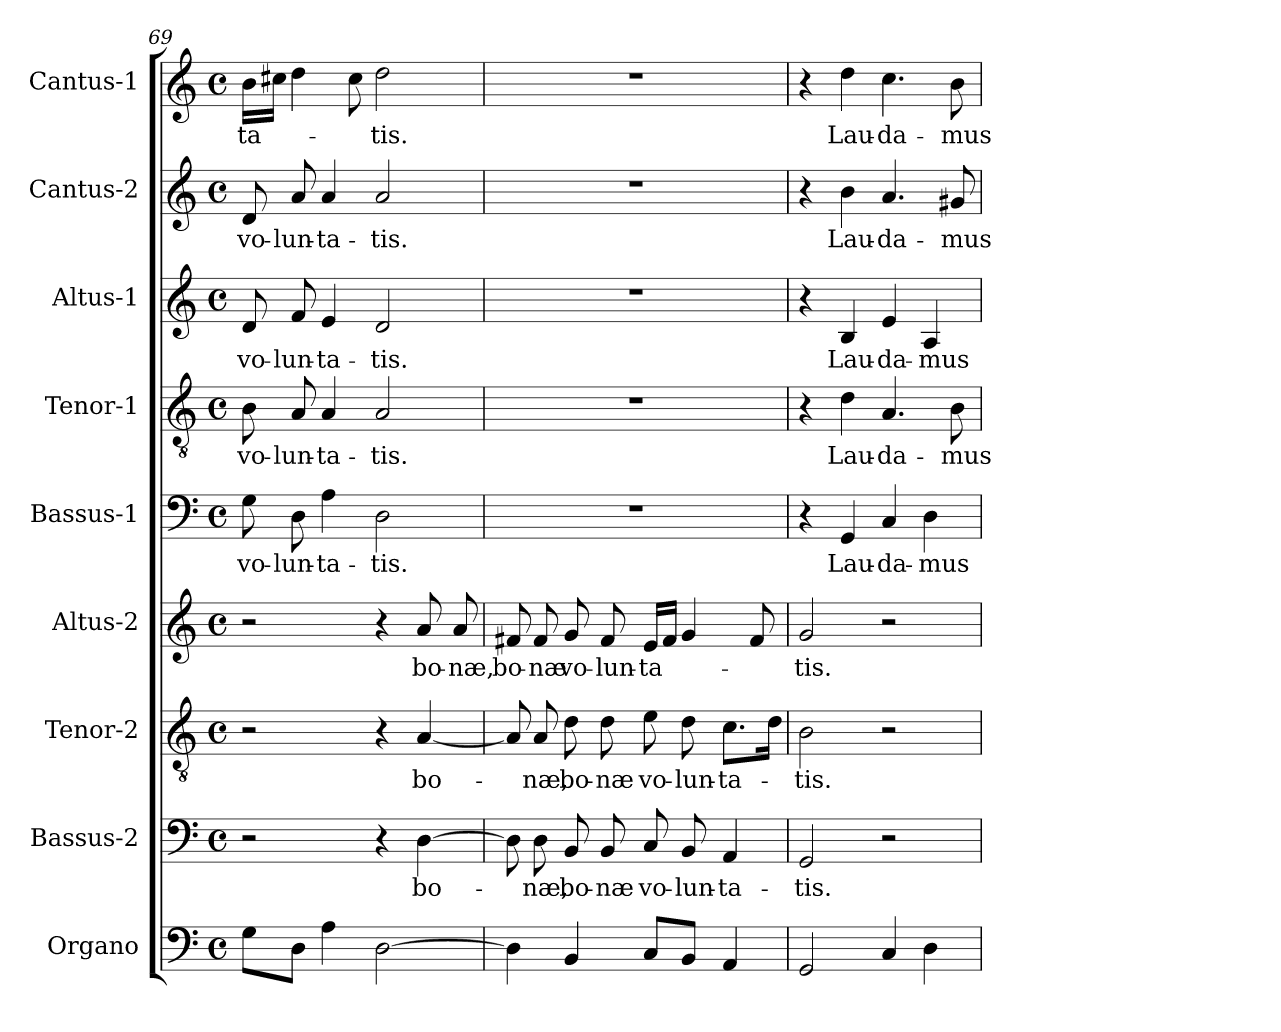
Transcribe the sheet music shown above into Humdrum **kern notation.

**kern	**kern	**text	**kern	**text	**kern	**text	**kern	**text	**kern	**text	**kern	**text	**kern	**text	**kern	**text
*part9	*part8	*part8	*part7	*part7	*part6	*part6	*part5	*part5	*part4	*part4	*part3	*part3	*part2	*part2	*part1	*part1
*staff9	*staff8	*staff8	*staff7	*staff7	*staff6	*staff6	*staff5	*staff5	*staff4	*staff4	*staff3	*staff3	*staff2	*staff2	*staff1	*staff1
*I"Organo	*I"Bassus-2	*	*I"Tenor-2	*	*I"Altus-2	*	*I"Bassus-1	*	*I"Tenor-1	*	*I"Altus-1	*	*I"Cantus-2	*	*I"Cantus-1	*
*I'Og	*I'B2	*	*	*	*I'A2	*	*I'B1	*	*I'T1	*	*I'A1	*	*I'C2	*	*I'C1	*
*clefF4	*clefF4	*	*clefGv2	*	*clefG2	*	*clefF4	*	*clefGv2	*	*clefG2	*	*clefG2	*	*clefG2	*
*k[]	*k[]	*	*k[]	*	*k[]	*	*k[]	*	*k[]	*	*k[]	*	*k[]	*	*k[]	*
*C:	*C:	*	*C:	*	*C:	*	*C:	*	*C:	*	*C:	*	*C:	*	*C:	*
*M4/4	*M4/4	*	*M4/4	*	*M4/4	*	*M4/4	*	*M4/4	*	*M4/4	*	*M4/4	*	*M4/4	*
*met(c)	*met(c)	*	*met(c)	*	*met(c)	*	*met(c)	*	*met(c)	*	*met(c)	*	*met(c)	*	*met(c)	*
=69	=69	=69	=69	=69	=69	=69	=69	=69	=69	=69	=69	=69	=69	=69	=69	=69
!	!	!	!	!	!	!	!	!LO:LY:b	!	!	!	!	!	!	!	!
!	!	!	!	!	!	!	!	!	!	!LO:LY:b	!	!	!	!	!	!
!	!	!	!	!	!	!	!	!	!	!	!	!LO:LY:b	!	!	!	!
!	!	!	!	!	!	!	!	!	!	!	!	!	!	!LO:LY:b	!	!
!	!	!	!	!	!	!	!	!	!	!	!	!	!	!	!	!LO:LY:b
8G\L	2r	.	2r	.	2r	.	8G\	vo-	8B\	vo-	8d/	vo-	8d/	vo-	16b\LL	-ta-
.	.	.	.	.	.	.	.	.	.	.	.	.	.	.	16cc#X\JJ	.
!	!	!	!	!	!	!	!	!LO:LY:b	!	!	!	!	!	!	!	!
!	!	!	!	!	!	!	!	!	!	!LO:LY:b	!	!	!	!	!	!
!	!	!	!	!	!	!	!	!	!	!	!	!LO:LY:b	!	!	!	!
!	!	!	!	!	!	!	!	!	!	!	!	!	!	!LO:LY:b	!	!
8D\J	.	.	.	.	.	.	8D\	-lun-	8A/	-lun-	8f/	-lun-	8a/	-lun-	4dd\	.
!	!	!	!	!	!	!	!	!LO:LY:b	!	!	!	!	!	!	!	!
!	!	!	!	!	!	!	!	!	!	!LO:LY:b	!	!	!	!	!	!
!	!	!	!	!	!	!	!	!	!	!	!	!LO:LY:b	!	!	!	!
!	!	!	!	!	!	!	!	!	!	!	!	!	!	!LO:LY:b	!	!
4A\	.	.	.	.	.	.	4A\	-ta-	4A/	-ta-	4e/	-ta-	4a/	-ta-	.	.
.	.	.	.	.	.	.	.	.	.	.	.	.	.	.	8cc#\	.
!	!	!	!	!	!	!	!	!LO:LY:b	!	!	!	!	!	!	!	!
!	!	!	!	!	!	!	!	!	!	!LO:LY:b	!	!	!	!	!	!
!	!	!	!	!	!	!	!	!	!	!	!	!LO:LY:b	!	!	!	!
!	!	!	!	!	!	!	!	!	!	!	!	!	!	!LO:LY:b	!	!
!	!	!	!	!	!	!	!	!	!	!	!	!	!	!	!	!LO:LY:b
[2D\	4r	.	4r	.	4r	.	2D\	-tis.	2A/	-tis.	2d/	-tis.	2a/	-tis.	2dd\	-tis.
!	!	!LO:LY:b	!	!	!	!	!	!	!	!	!	!	!	!	!	!
!	!	!	!	!LO:LY:b	!	!	!	!	!	!	!	!	!	!	!	!
!	!	!	!	!	!	!LO:LY:b	!	!	!	!	!	!	!	!	!	!
.	[4D\	bo-	[4A/	bo-	8a/	bo-	.	.	.	.	.	.	.	.	.	.
!	!	!	!	!	!	!LO:LY:b	!	!	!	!	!	!	!	!	!	!
.	.	.	.	.	8a/	-næ,	.	.	.	.	.	.	.	.	.	.
=70	=70	=70	=70	=70	=70	=70	=70	=70	=70	=70	=70	=70	=70	=70	=70	=70
!	!	!	!	!	!	!LO:LY:b	!	!	!	!	!	!	!	!	!	!
4D\]	8D\]	.	8A/]	.	8f#X/	bo-	1r	.	1r	.	1r	.	1r	.	1r	.
!	!	!LO:LY:b	!	!	!	!	!	!	!	!	!	!	!	!	!	!
!	!	!	!	!LO:LY:b	!	!	!	!	!	!	!	!	!	!	!	!
!	!	!	!	!	!	!LO:LY:b	!	!	!	!	!	!	!	!	!	!
.	8D\	-næ,	8A/	-næ,	8f#/	-næ	.	.	.	.	.	.	.	.	.	.
!	!	!LO:LY:b	!	!	!	!	!	!	!	!	!	!	!	!	!	!
!	!	!	!	!LO:LY:b	!	!	!	!	!	!	!	!	!	!	!	!
!	!	!	!	!	!	!LO:LY:b	!	!	!	!	!	!	!	!	!	!
4BB/	8BB/	bo-	8d\	bo-	8g/	vo-	.	.	.	.	.	.	.	.	.	.
!	!	!LO:LY:b	!	!	!	!	!	!	!	!	!	!	!	!	!	!
!	!	!	!	!LO:LY:b	!	!	!	!	!	!	!	!	!	!	!	!
!	!	!	!	!	!	!LO:LY:b	!	!	!	!	!	!	!	!	!	!
.	8BB/	-næ	8d\	-næ	8f#/	-lun-	.	.	.	.	.	.	.	.	.	.
!	!	!LO:LY:b	!	!	!	!	!	!	!	!	!	!	!	!	!	!
!	!	!	!	!LO:LY:b	!	!	!	!	!	!	!	!	!	!	!	!
!	!	!	!	!	!	!LO:LY:b	!	!	!	!	!	!	!	!	!	!
8C/L	8C/	vo-	8e\	vo-	16e/LL	-ta-	.	.	.	.	.	.	.	.	.	.
.	.	.	.	.	16f#/JJ	.	.	.	.	.	.	.	.	.	.	.
!	!	!LO:LY:b	!	!	!	!	!	!	!	!	!	!	!	!	!	!
!	!	!	!	!LO:LY:b	!	!	!	!	!	!	!	!	!	!	!	!
8BB/J	8BB/	-lun-	8d\	-lun-	4g/	.	.	.	.	.	.	.	.	.	.	.
!	!	!LO:LY:b	!	!	!	!	!	!	!	!	!	!	!	!	!	!
!	!	!	!	!LO:LY:b	!	!	!	!	!	!	!	!	!	!	!	!
4AA/	4AA/	-ta-	8.c\L	-ta-	.	.	.	.	.	.	.	.	.	.	.	.
.	.	.	.	.	8f#/	.	.	.	.	.	.	.	.	.	.	.
.	.	.	16d\Jk	.	.	.	.	.	.	.	.	.	.	.	.	.
!!LO:PB:g=z
=71	=71	=71	=71	=71	=71	=71	=71	=71	=71	=71	=71	=71	=71	=71	=71	=71
!	!	!LO:LY:b	!	!	!	!	!	!	!	!	!	!	!	!	!	!
!	!	!	!	!LO:LY:b	!	!	!	!	!	!	!	!	!	!	!	!
!	!	!	!	!	!	!LO:LY:b	!	!	!	!	!	!	!	!	!	!
2GG/	2GG/	-tis.	2B\	-tis.	2g/	-tis.	4r	.	4r	.	4r	.	4r	.	4r	.
!	!	!	!	!	!	!	!	!LO:LY:b	!	!	!	!	!	!	!	!
!	!	!	!	!	!	!	!	!	!	!LO:LY:b	!	!	!	!	!	!
!	!	!	!	!	!	!	!	!	!	!	!	!LO:LY:b	!	!	!	!
!	!	!	!	!	!	!	!	!	!	!	!	!	!	!LO:LY:b	!	!
!	!	!	!	!	!	!	!	!	!	!	!	!	!	!	!	!LO:LY:b
.	.	.	.	.	.	.	4GG/	Lau-	4d\	Lau-	4B/	Lau-	4b\	Lau-	4dd\	Lau-
!	!	!	!	!	!	!	!	!LO:LY:b	!	!	!	!	!	!	!	!
!	!	!	!	!	!	!	!	!	!	!LO:LY:b	!	!	!	!	!	!
!	!	!	!	!	!	!	!	!	!	!	!	!LO:LY:b	!	!	!	!
!	!	!	!	!	!	!	!	!	!	!	!	!	!	!LO:LY:b	!	!
!	!	!	!	!	!	!	!	!	!	!	!	!	!	!	!	!LO:LY:b
4C/	2r	.	2r	.	2r	.	4C/	-da-	4.A/	-da-	4e/	-da-	4.a/	-da-	4.cc\	-da-
!	!	!	!	!	!	!	!	!LO:LY:b	!	!	!	!	!	!	!	!
!	!	!	!	!	!	!	!	!	!	!	!	!LO:LY:b	!	!	!	!
4D\	.	.	.	.	.	.	4D\	-mus	.	.	4A/	-mus	.	.	.	.
!	!	!	!	!	!	!	!	!	!	!LO:LY:b	!	!	!	!	!	!
!	!	!	!	!	!	!	!	!	!	!	!	!	!	!LO:LY:b	!	!
!	!	!	!	!	!	!	!	!	!	!	!	!	!	!	!	!LO:LY:b
.	.	.	.	.	.	.	.	.	8B\	-mus	.	.	8g#X/	-mus	8b\	-mus
=	=	=	=	=	=	=	=	=	=	=	=	=	=	=	=	=
*-	*-	*-	*-	*-	*-	*-	*-	*-	*-	*-	*-	*-	*-	*-	*-	*-
